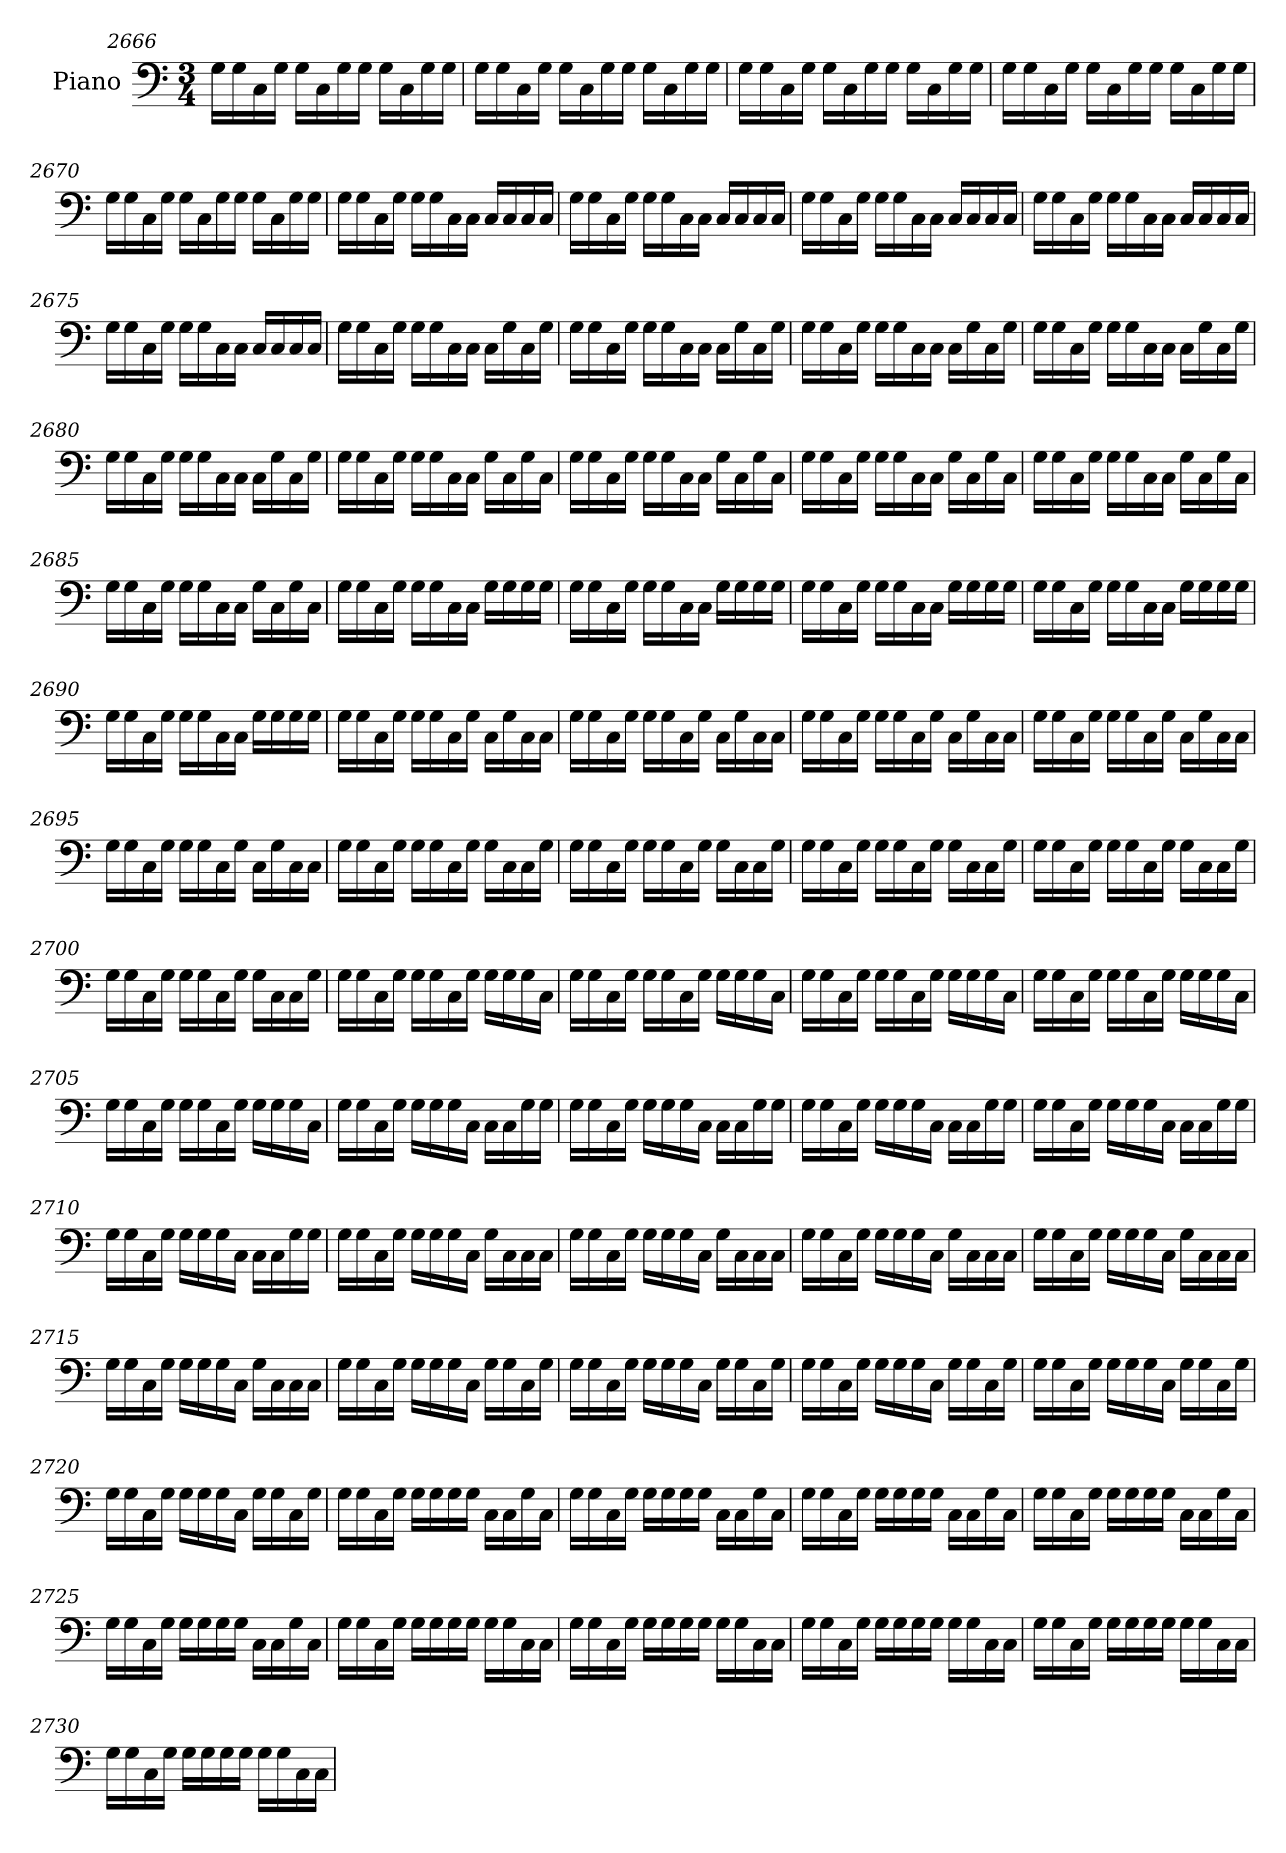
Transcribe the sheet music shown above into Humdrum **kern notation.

**kern
*part1
*staff1
*I"Piano
*I'Pno.
*clefF4
*k[]
*M3/4
=2666
16G\LL
16G\
16C\
16G\JJ
16G\LL
16C\
16G\
16G\JJ
16G\LL
16C\
16G\
16G\JJ
=2667
16G\LL
16G\
16C\
16G\JJ
16G\LL
16C\
16G\
16G\JJ
16G\LL
16C\
16G\
16G\JJ
!!LO:LB:g=z
=2668
16G\LL
16G\
16C\
16G\JJ
16G\LL
16C\
16G\
16G\JJ
16G\LL
16C\
16G\
16G\JJ
=2669
16G\LL
16G\
16C\
16G\JJ
16G\LL
16C\
16G\
16G\JJ
16G\LL
16C\
16G\
16G\JJ
=2670
16G\LL
16G\
16C\
16G\JJ
16G\LL
16C\
16G\
16G\JJ
16G\LL
16C\
16G\
16G\JJ
!!LO:LB:g=z
=2671
16G\LL
16G\
16C\
16G\JJ
16G\LL
16G\
16C\
16C\JJ
16C/LL
16C/
16C/
16C/JJ
=2672
16G\LL
16G\
16C\
16G\JJ
16G\LL
16G\
16C\
16C\JJ
16C/LL
16C/
16C/
16C/JJ
=2673
16G\LL
16G\
16C\
16G\JJ
16G\LL
16G\
16C\
16C\JJ
16C/LL
16C/
16C/
16C/JJ
!!LO:LB:g=z
=2674
16G\LL
16G\
16C\
16G\JJ
16G\LL
16G\
16C\
16C\JJ
16C/LL
16C/
16C/
16C/JJ
=2675
16G\LL
16G\
16C\
16G\JJ
16G\LL
16G\
16C\
16C\JJ
16C/LL
16C/
16C/
16C/JJ
=2676
16G\LL
16G\
16C\
16G\JJ
16G\LL
16G\
16C\
16C\JJ
16C\LL
16G\
16C\
16G\JJ
!!LO:LB:g=z
=2677
16G\LL
16G\
16C\
16G\JJ
16G\LL
16G\
16C\
16C\JJ
16C\LL
16G\
16C\
16G\JJ
=2678
16G\LL
16G\
16C\
16G\JJ
16G\LL
16G\
16C\
16C\JJ
16C\LL
16G\
16C\
16G\JJ
=2679
16G\LL
16G\
16C\
16G\JJ
16G\LL
16G\
16C\
16C\JJ
16C\LL
16G\
16C\
16G\JJ
!!LO:PB:g=z
=2680
16G\LL
16G\
16C\
16G\JJ
16G\LL
16G\
16C\
16C\JJ
16C\LL
16G\
16C\
16G\JJ
=2681
16G\LL
16G\
16C\
16G\JJ
16G\LL
16G\
16C\
16C\JJ
16G\LL
16C\
16G\
16C\JJ
=2682
16G\LL
16G\
16C\
16G\JJ
16G\LL
16G\
16C\
16C\JJ
16G\LL
16C\
16G\
16C\JJ
!!LO:LB:g=z
=2683
16G\LL
16G\
16C\
16G\JJ
16G\LL
16G\
16C\
16C\JJ
16G\LL
16C\
16G\
16C\JJ
=2684
16G\LL
16G\
16C\
16G\JJ
16G\LL
16G\
16C\
16C\JJ
16G\LL
16C\
16G\
16C\JJ
=2685
16G\LL
16G\
16C\
16G\JJ
16G\LL
16G\
16C\
16C\JJ
16G\LL
16C\
16G\
16C\JJ
!!LO:LB:g=z
=2686
16G\LL
16G\
16C\
16G\JJ
16G\LL
16G\
16C\
16C\JJ
16G\LL
16G\
16G\
16G\JJ
=2687
16G\LL
16G\
16C\
16G\JJ
16G\LL
16G\
16C\
16C\JJ
16G\LL
16G\
16G\
16G\JJ
=2688
16G\LL
16G\
16C\
16G\JJ
16G\LL
16G\
16C\
16C\JJ
16G\LL
16G\
16G\
16G\JJ
!!LO:LB:g=z
=2689
16G\LL
16G\
16C\
16G\JJ
16G\LL
16G\
16C\
16C\JJ
16G\LL
16G\
16G\
16G\JJ
=2690
16G\LL
16G\
16C\
16G\JJ
16G\LL
16G\
16C\
16C\JJ
16G\LL
16G\
16G\
16G\JJ
=2691
16G\LL
16G\
16C\
16G\JJ
16G\LL
16G\
16C\
16G\JJ
16C\LL
16G\
16C\
16C\JJ
!!LO:LB:g=z
=2692
16G\LL
16G\
16C\
16G\JJ
16G\LL
16G\
16C\
16G\JJ
16C\LL
16G\
16C\
16C\JJ
=2693
16G\LL
16G\
16C\
16G\JJ
16G\LL
16G\
16C\
16G\JJ
16C\LL
16G\
16C\
16C\JJ
=2694
16G\LL
16G\
16C\
16G\JJ
16G\LL
16G\
16C\
16G\JJ
16C\LL
16G\
16C\
16C\JJ
!!LO:LB:g=z
=2695
16G\LL
16G\
16C\
16G\JJ
16G\LL
16G\
16C\
16G\JJ
16C\LL
16G\
16C\
16C\JJ
=2696
16G\LL
16G\
16C\
16G\JJ
16G\LL
16G\
16C\
16G\JJ
16G\LL
16C\
16C\
16G\JJ
=2697
16G\LL
16G\
16C\
16G\JJ
16G\LL
16G\
16C\
16G\JJ
16G\LL
16C\
16C\
16G\JJ
!!LO:LB:g=z
=2698
16G\LL
16G\
16C\
16G\JJ
16G\LL
16G\
16C\
16G\JJ
16G\LL
16C\
16C\
16G\JJ
=2699
16G\LL
16G\
16C\
16G\JJ
16G\LL
16G\
16C\
16G\JJ
16G\LL
16C\
16C\
16G\JJ
=2700
16G\LL
16G\
16C\
16G\JJ
16G\LL
16G\
16C\
16G\JJ
16G\LL
16C\
16C\
16G\JJ
!!LO:LB:g=z
=2701
16G\LL
16G\
16C\
16G\JJ
16G\LL
16G\
16C\
16G\JJ
16G\LL
16G\
16G\
16C\JJ
=2702
16G\LL
16G\
16C\
16G\JJ
16G\LL
16G\
16C\
16G\JJ
16G\LL
16G\
16G\
16C\JJ
=2703
16G\LL
16G\
16C\
16G\JJ
16G\LL
16G\
16C\
16G\JJ
16G\LL
16G\
16G\
16C\JJ
!!LO:LB:g=z
=2704
16G\LL
16G\
16C\
16G\JJ
16G\LL
16G\
16C\
16G\JJ
16G\LL
16G\
16G\
16C\JJ
=2705
16G\LL
16G\
16C\
16G\JJ
16G\LL
16G\
16C\
16G\JJ
16G\LL
16G\
16G\
16C\JJ
=2706
16G\LL
16G\
16C\
16G\JJ
16G\LL
16G\
16G\
16C\JJ
16C\LL
16C\
16G\
16G\JJ
!!LO:LB:g=z
=2707
16G\LL
16G\
16C\
16G\JJ
16G\LL
16G\
16G\
16C\JJ
16C\LL
16C\
16G\
16G\JJ
=2708
16G\LL
16G\
16C\
16G\JJ
16G\LL
16G\
16G\
16C\JJ
16C\LL
16C\
16G\
16G\JJ
=2709
16G\LL
16G\
16C\
16G\JJ
16G\LL
16G\
16G\
16C\JJ
16C\LL
16C\
16G\
16G\JJ
!!LO:LB:g=z
=2710
16G\LL
16G\
16C\
16G\JJ
16G\LL
16G\
16G\
16C\JJ
16C\LL
16C\
16G\
16G\JJ
=2711
16G\LL
16G\
16C\
16G\JJ
16G\LL
16G\
16G\
16C\JJ
16G\LL
16C\
16C\
16C\JJ
=2712
16G\LL
16G\
16C\
16G\JJ
16G\LL
16G\
16G\
16C\JJ
16G\LL
16C\
16C\
16C\JJ
!!LO:PB:g=z
=2713
16G\LL
16G\
16C\
16G\JJ
16G\LL
16G\
16G\
16C\JJ
16G\LL
16C\
16C\
16C\JJ
=2714
16G\LL
16G\
16C\
16G\JJ
16G\LL
16G\
16G\
16C\JJ
16G\LL
16C\
16C\
16C\JJ
=2715
16G\LL
16G\
16C\
16G\JJ
16G\LL
16G\
16G\
16C\JJ
16G\LL
16C\
16C\
16C\JJ
!!LO:LB:g=z
=2716
16G\LL
16G\
16C\
16G\JJ
16G\LL
16G\
16G\
16C\JJ
16G\LL
16G\
16C\
16G\JJ
=2717
16G\LL
16G\
16C\
16G\JJ
16G\LL
16G\
16G\
16C\JJ
16G\LL
16G\
16C\
16G\JJ
=2718
16G\LL
16G\
16C\
16G\JJ
16G\LL
16G\
16G\
16C\JJ
16G\LL
16G\
16C\
16G\JJ
!!LO:LB:g=z
=2719
16G\LL
16G\
16C\
16G\JJ
16G\LL
16G\
16G\
16C\JJ
16G\LL
16G\
16C\
16G\JJ
=2720
16G\LL
16G\
16C\
16G\JJ
16G\LL
16G\
16G\
16C\JJ
16G\LL
16G\
16C\
16G\JJ
=2721
16G\LL
16G\
16C\
16G\JJ
16G\LL
16G\
16G\
16G\JJ
16C\LL
16C\
16G\
16C\JJ
!!LO:LB:g=z
=2722
16G\LL
16G\
16C\
16G\JJ
16G\LL
16G\
16G\
16G\JJ
16C\LL
16C\
16G\
16C\JJ
=2723
16G\LL
16G\
16C\
16G\JJ
16G\LL
16G\
16G\
16G\JJ
16C\LL
16C\
16G\
16C\JJ
=2724
16G\LL
16G\
16C\
16G\JJ
16G\LL
16G\
16G\
16G\JJ
16C\LL
16C\
16G\
16C\JJ
!!LO:LB:g=z
=2725
16G\LL
16G\
16C\
16G\JJ
16G\LL
16G\
16G\
16G\JJ
16C\LL
16C\
16G\
16C\JJ
=2726
16G\LL
16G\
16C\
16G\JJ
16G\LL
16G\
16G\
16G\JJ
16G\LL
16G\
16C\
16C\JJ
=2727
16G\LL
16G\
16C\
16G\JJ
16G\LL
16G\
16G\
16G\JJ
16G\LL
16G\
16C\
16C\JJ
!!LO:LB:g=z
=2728
16G\LL
16G\
16C\
16G\JJ
16G\LL
16G\
16G\
16G\JJ
16G\LL
16G\
16C\
16C\JJ
=2729
16G\LL
16G\
16C\
16G\JJ
16G\LL
16G\
16G\
16G\JJ
16G\LL
16G\
16C\
16C\JJ
=2730
16G\LL
16G\
16C\
16G\JJ
16G\LL
16G\
16G\
16G\JJ
16G\LL
16G\
16C\
16C\JJ
=
*-
